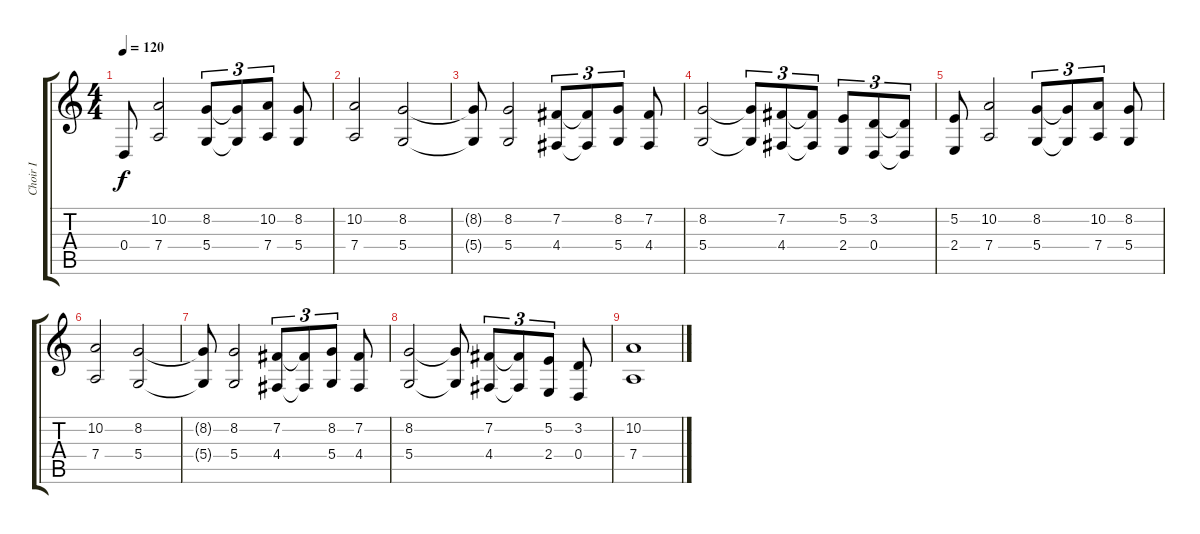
\track ("Choir I" "Choir I") {instrument choiraahs}
\staff {score tabs}
\tuning (E4 B3 G3 D3 A2 E2) {hide}
\ts (4 4)
\tempo 120
\clef g2
\ks c
0.4.8{dy f} (10.2 7.4).2 (8.2 5.4).8{tu (3 2)} (8.2{t} 5.4{t}).8{tu (3 2)} (10.2 7.4).8{tu (3 2)} (8.2 5.4).8 |
(10.2 7.4).2 (8.2 5.4).2 |
(8.2{t} 5.4{t}).8 (8.2 5.4).2 (7.2 4.4).8{tu (3 2)} (7.2{t} 4.4{t}).8{tu (3 2)} (8.2 5.4).8{tu (3 2)} (7.2 4.4).8 |
(8.2 5.4).2 (8.2{t} 5.4{t}).8{tu (3 2)} (7.2 4.4).8{tu (3 2)} (7.2{t} 4.4{t}).8{tu (3 2)} (5.2 2.4).8{tu (3 2)} (3.2 0.4).8{tu (3 2)} (3.2{t} 0.4{t}).8{tu (3 2)} |
(5.2 2.4).8 (10.2 7.4).2 (8.2 5.4).8{tu (3 2)} (8.2{t} 5.4{t}).8{tu (3 2)} (10.2 7.4).8{tu (3 2)} (8.2 5.4).8 |
(10.2 7.4).2 (8.2 5.4).2 |
(8.2{t} 5.4{t}).8 (8.2 5.4).2 (7.2 4.4).8{tu (3 2)} (7.2{t} 4.4{t}).8{tu (3 2)} (8.2 5.4).8{tu (3 2)} (7.2 4.4).8 |
(8.2 5.4).2 (8.2{t} 5.4{t}).8 (7.2 4.4).8{tu (3 2)} (7.2{t} 4.4{t}).8{tu (3 2)} (5.2 2.4).8{tu (3 2)} (3.2 0.4).8 |
(10.2 7.4).1
